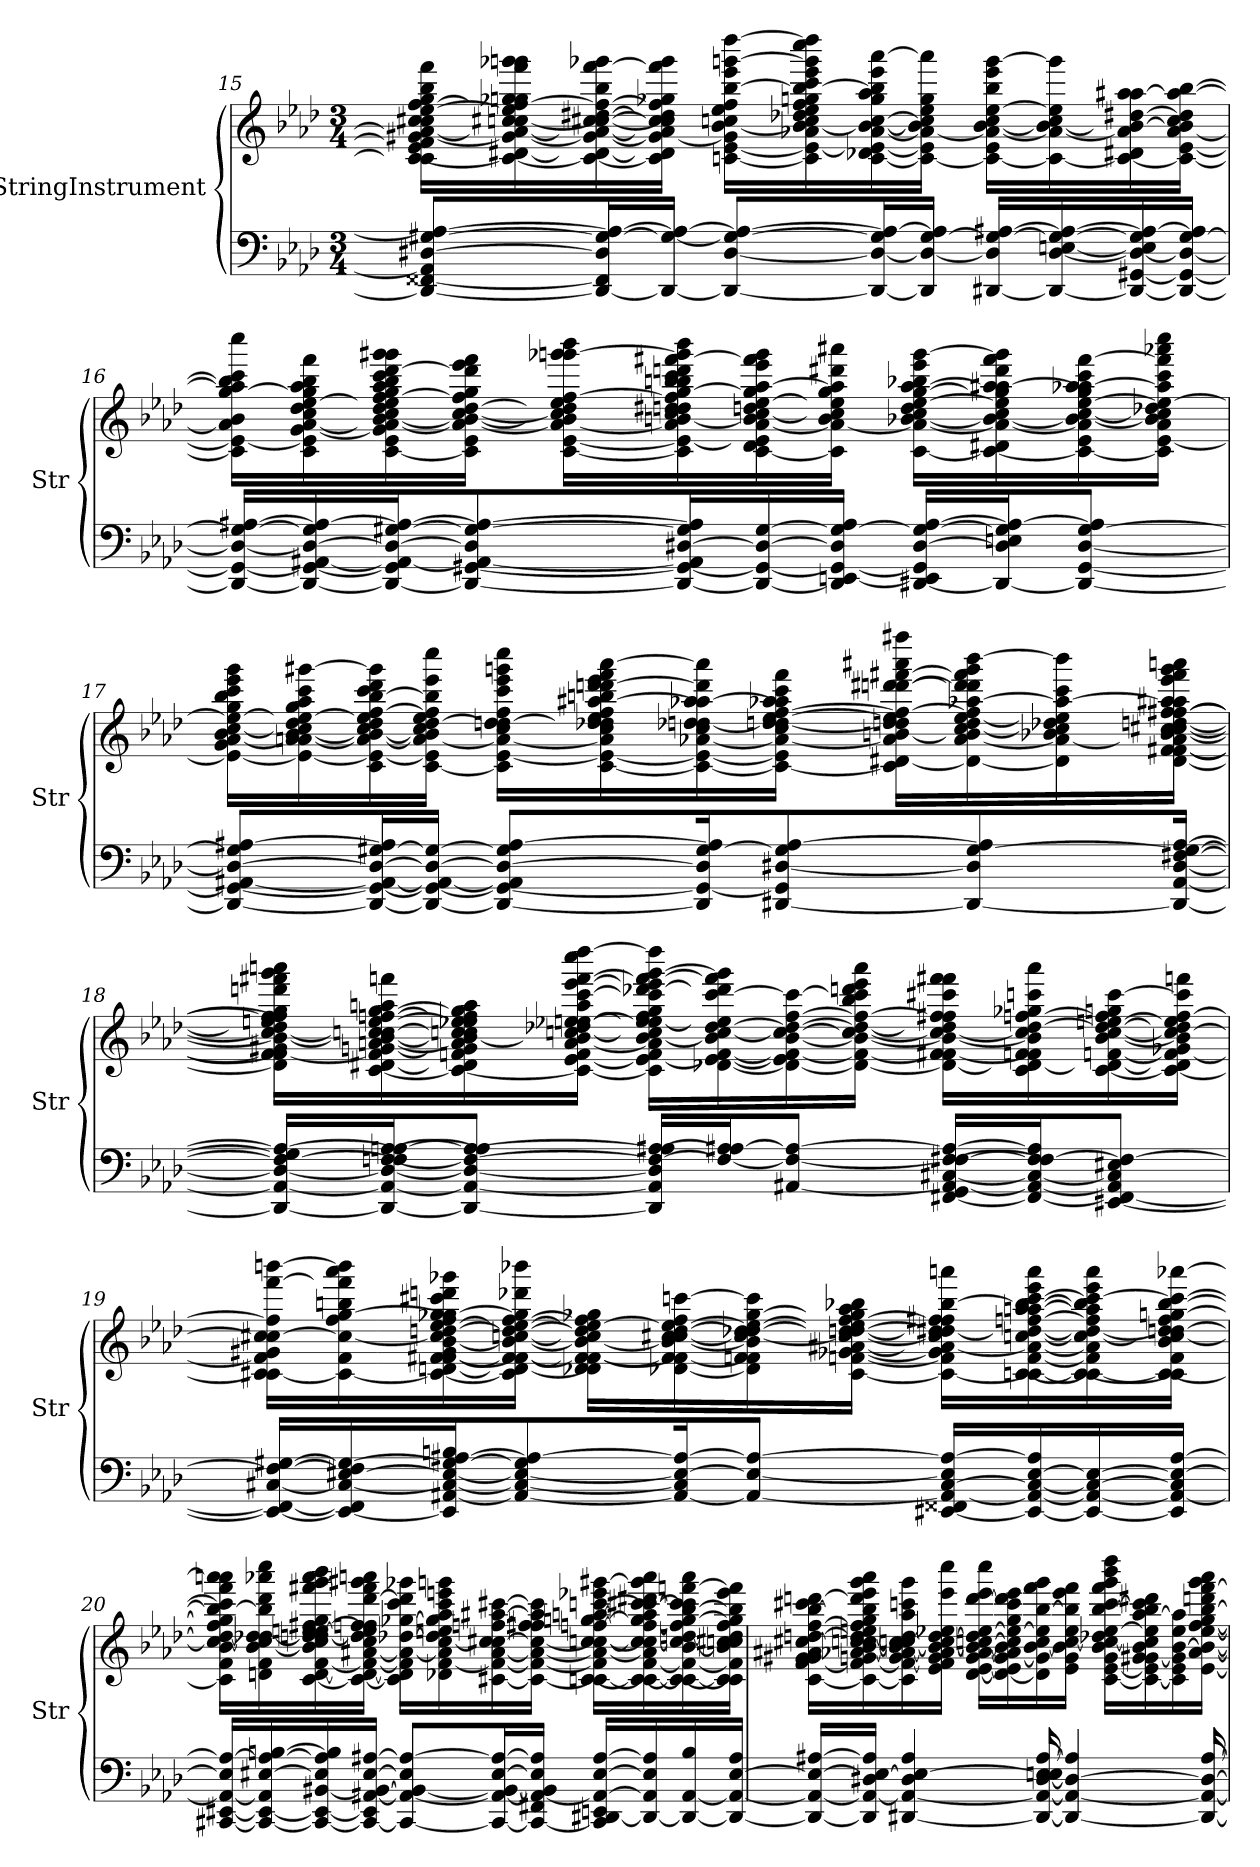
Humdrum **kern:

**kern	**kern
*part2	*part1
*staff2	*staff1
*I"StringInstrument	*I"StringInstrument
*I'Str	*I'Str
!!LO:LB:g=z
*clefF4	*clefG2
*k[b-e-a-d-]	*k[b-e-a-d-]
*M3/4	*M3/4
=15	=15
8DD#/_ [8FF##X/ 8AA#/] [8D#X/ [8G#X/ 8A#/_L	[16c\ 16c#\] 16e-\ 16f\] [16g#X\ 16a#\_ 16cc\ 16cc#X\ [16ee-\ [16ff\ 16gg\ 16bb-\ 16fff\LL
.	16c\_ [16d#X\ 16g#\_ 16a#\_ [16ccn\ 16cc#X\ 16ee-\] 16ff\_ 16gg-X\ 16ggn\ 16fff\ 16ggg-X\ 16gggn\
16DD#/_ 16FF##/] 16D#/] 16G#/_ 16A#/_L	16c\_ 16d#\_ 16g#\_ 16a#\_ 16cc\_ [16cc#X\ [16dd#X\ 16ff\_ 16bb-\ [16fff\ 16ggg-X\
16DD#/_ 16G#/_ 16A#/_JJ	16c\] 16d#\] 16g#\_ 16a#\] 16cc\] 16cc#\] 16dd#\] 16ff\] 16gg-X\ 16fff\] 16ggg-\JJ
8DD#/_ [8D#/ 8G#/_ 8A#/_L	[16cn\ [16e-\ 16g#\] [16b-\ 16ccn\ 16ee-\ 16ff\ [16bb-\ 16eee-\ [16gggn\ [16dddd-\LL
.	16c\] 16e-\_ 16a-X\ 16b-\_ 16cc\ 16dd-X\ 16ee-\ 16ff\ 16ggn\ 16bb-\_ 16ccc\ 16eee-\ 16ggg\] 16cccc\ 16dddd-\]
16DD#/_ 16D#/_ 16G#/] 16A#/_L	[16c\ 16d-X\ 16e-\_ [16a-\ 16b-\_ [16cc\ 16gg\ 16aa-\ 16bb-\] 16eee-\ [16aaa-\
16DD#/] 16D#/_ [16G#/ 16A#/]JJ	16c\_ 16e-\] 16a-\_ 16b-\] 16cc\] 16ee-\ 16gg\ 16aaa-\]JJ
[16DD#X/ 16D#/] 16G#/_ [16A#X/LL	16c\_ 16e-\ 16a-\_ [16b-\ 16cc\ [16ee-\ 16bb-\ 16eee-\ [16ggg\LL
16DD#/_ [16D#/ [16En/ 16G#/_ 16A#/_	16c\_ 16a-\_ 16b-\_ 16cc\ 16ee-\] 16ggg\]
16DD#/_ [16GG#X/ 16D#/_ 16E/] 16G#/] 16A#/_	16c\_ 16d#X\ 16a-\] 16b-\_ [16dd#X\ [16aa-\ 16aa#X\
16DD#/_ 16GG#/_ 16D#/_ [16G#/ 16A#/]JJ	16c\_ [16e-\ [16a-\ 16b-\] 16cc\ 16dd#\] 16aa-\_ [16bb-\JJ
!!LO:LB:g=z
=16	=16
16DD#/_ 16GG#/_ 16D#/_ 16G#/_ [16A#X/LL	16c\] 16e-\_ 16a-\] 16b-\ [16gg\ 16aa-\] 16bb-\] 16ccc\ 16cccc\LL
16DD#/_ 16GG#/_ [16AA#X/ 16D#/_ 16G#/] 16A#/_	16c\ 16e-\] [16g\ [16a-\ 16cc\ 16dd-\ [16ee-\ 16gg\] 16aa-\ 16bb-\ 16fff\
16DD#/_ 16GG#/] 16AA#/_ 16D#/_ [16G#X/ 16A#/_J	[16c\ 16e-\ 16g\] 16a-\_ [16b-\ 16cc\ 16dd-\ 16ee-\] [16ff\ 16gg\ 16aa-\ 16bb-\ 16ccc\ [16ddd-\ 16ggg\ 16ggg#X\
8DD#/_ [8GG#X/ 8AA#/_ 8D#/] 8G#/_ 8A#/_	16c\] 16e-\ 16a-\_ 16b-\_ [16cc\ [16dd-\ 16ff\] 16gg\ 16ddd-\] 16eee-\ 16fff\JJ
.	[16c\ [16e-\ 16a-\_ 16b-\] 16cc\] 16dd-\] 16ee-\ [16ff\ 16ggg-X\ [16gggn\ 16bbb-\LL
16DD#/_ 16GG#/_ 16AA#/] [16D#X/ 16G#/] 16A#/]L	16c\] 16e-\_ 16a-\] [16bn\ 16cc\ 16dd-\ 16ddn\ 16dd#X\ 16ff\] [16gg\ 16bb-\ 16bbn\ 16ccc\ 16dddn\ [16fff#X\ 16ggg\] 16bbb-\
16DD#/_ 16GG#/_ 16D#/_ [16G#/	[16c\ 16d-\ 16e-\] [16a-\ 16b\] [16cc\ 16ddn\ [16ee-\ 16gg\] [16aa-\ 16eee-\ 16fff#\] 16ggg\
16DD#/] [16EEn/ 16GG#/_ 16D#/] 16G#/_ 16A#/JJ	16c\] 16a-\_ 16b\ 16cc\] 16ee-\] 16gg\ 16aa-\] 16ddd#X\ 16aaa#X\JJ
[16DD#X/ 16EE/] 16GG#/] [16D#/ 16G#/_ [16A#/LL	[16c\ 16a-\_ [16b-X\ 16cc\ 16dd\ [16ee-\ [16gg\ [16aa-\ 16bb-X\ 16eee-\ [16ggg\LL
16DD#/_ 16D#/] 16En/ 16G#/] 16A#/_J	16c\_ 16d#X\ 16a-\_ 16b-\_ 16cc\ 16ee-\] 16gg\] 16aa-\] [16aa#X\ 16ddd#\ 16fff#\ 16ggg\]
8DD#/_ [8GG#/ [8D#/ [8G#/ 8A#/]J	16c\_ 16e-\ 16a-\] 16b-\_ [16cc\ [16ee-\ 16gg\ [16aa-X\ 16aa#\] 16ccc\ [16fff#\
.	16c\] [16e-\ 16a-\ 16b-\] 16cc\] 16dd-X\ 16ee-\_ 16aa-\] 16ccc\ 16fff#\] 16aaa-X\ 16cccc\JJ
!!LO:LB:g=z
=17	=17
8DD#/_ 8GG#/_ [8AA#X/ 8D#/_ 8G#/] [8A#X/L	16e-\_ 16g\ [16a-\ 16b-\ [16cc\ 16ee-\_ 16gg\ 16bb-\ 16ccc\ 16eee-\ 16ggg\LL
.	16e-\_ 16a-\_ 16an\ [16b-\ 16cc\] 16dd-\ 16ee-\_ 16gg\ 16aa-\ 16ccc\ [16ggg#X\
16DD#/_ 16GG#/_ 16AA#/_ 16D#/_ [16G#X/ 16A#/]L	16c\ 16e-\_ 16a-\_ 16b-\_ 16cc\ 16dd-\ 16ee-\] [16ff\ [16bb-\ 16ccc\ 16ddd-\ 16ggg#\]
16DD#/_ 16GG#/_ 16AA#/_ 16D#/_ 16G#/_JJ	[16c\ 16e-\] 16a-\_ 16b-\] 16cc\ [16dd-\ 16ee-\ 16ff\] 16bb-\] 16eee-\ 16cccc\JJ
8DD#/_ 8GG#/_ 8AA#/] 8D#/_ 8G#/] [8A#/L	16c\] [16e-\ 16a-\_ 16cc\ 16dd-\] [16ddn\ 16ff\ 16ccc\ 16eee-\ 16gggn\ 16cccc\LL
.	[16c\ 16e-\_ 16a-\] 16cc\ 16dd-X\ 16dd\] 16ee-\ 16ff\ [16aa#X\ 16bbn\ [16ddd-\ 16dddn\ 16eee-\ 16fff\ [16aaa-\
16DD#/] 16GG#/_ 16D#/] [16G#/ 16A#/]K	16c\_ 16e-\_ [16a-X\ 16cc\ [16dd-X\ 16ddn\ 16aa-X\ 16aa#\_ 16ddd-\] 16aaa-\]
[8DD#X/ 8GG#/] [8D#X/ 8G#/] [8A#/	16c\_ 16e-\] 16a-\_ 16cc\ 16dd-\_ 16ddn\ [16ee-\ [16ff\ 16aa-X\ 16aa#\] 16ccc\ 16fff\JJ
.	16c\] [16d#X\ 16a-\] [16bn\ 16dd-\] 16ddn\ 16ee-\] 16ff\_ [16dddn\ [16ddd#X\ [16fff#X\ 16aaa#X\ 16ffff#X\LL
8DD#/_ 8D#/] [8G#/ 8A#/]	16d#\_ [16a-\ 16b\] [16cc\ 16dd\ [16ee-\ 16ff\] [16aa-X\ 16ddd\] 16ddd#\] 16fff#\] 16ggg\ [16bbb-\
.	16d#\] 16a-\_ 16b-X\ 16cc\] 16dd-X\ 16ee-\] 16aa-\_ 16ccc\ 16bbb-\]
16DD#/_ [16AA#/ [16D#/ [16F#X/ 16G#/_ [16A#/Jk	[16d#\ [16f\ [16f#X\ 16a-\] [16b-\ 16cc\ [16cc#X\ [16ddn\ [16ff\ [16ff#X\ 16aa-\] 16aa#X\ 16eee-\ 16fff#\ 16ggg\ 16aaan\JJ
!!LO:PB:g=z
=18	=18
16DD#/_ 16AA#/_ 16D#/_ 16F#/_ 16G#/] 16A#/_LL	16d#\] 16f\] 16f#\_ 16g#X\ 16b-\_ 16cc#\_ 16dd\] 16een\ 16ff\] 16ff#\] 16gg\ 16dddn\ 16fff#X\ 16ggg\ 16aaan\LL
16DD#/_ 16AA#/_ 16D#/_ [16Fn/ 16F#/] [16An/ 16A#/_J	[16c\ [16d#X\ 16f#\] [16gn\ [16an\ 16b-\_ 16ccn\ 16cc#\_ [16ee\ [16ffn\ [16gg\ 16aan\ 16fffn\
8DD#/_ 8AA#/_ 8D#/_ 8F/_ 8A/_ 8A#/]J	16c\_ 16d#\] 16fn\ 16g\] 16a\] 16b-\_ 16ccn\ 16cc#\] 16ee-X\ 16ee\] 16ff\] 16gg\] 16aa\
.	16c\_ [16e-\ 16f\ [16a\ 16b-\] [16ccn\ 16dd-X\ [16ee-X\ [16een\ 16aa\ [16ccc\ [16eee-\ [16fff\ 16cccc\ [16dddd-\JJ
16DD#/] 16AA#/] 16D#/] 16F/_ 16A/_ 16A#X/LL	16c\] 16e-\_ 16f\ 16a\] [16b-\ 16cc\] 16ee-\] 16ee\_ 16ff\ 16gg\ 16ccc\] [16ddd-X\ 16eee-\] 16fff\_ [16ggg\ 16dddd-\]LL
16F/_ 16A/] [16A#X/J	[16d-X\ 16e-\_ [16f\ 16b-\] [16cc\ [16dd-\ 16ee\] [16ccc\ 16ddd-\] 16fff\] 16ggg\]
[8AA#X/ 8F/_ 8A#/_J	16d-\_ 16e-\] 16f\_ [16b-\ 16cc\_ 16dd-\_ [16ff\ 16ccc\_
.	16d-\_ 16f\_ 16b-\_ 16cc\_ 16dd-\_ 16ff\_ 16bb-\ 16ccc\] 16dddn\ 16eee-\ 16aaa\JJ
[16FF#X/ 16GG/ 16AA#/_ [16C#X/ 16F/_ [16F#X/ 16A#/_LL	16d-\_ 16f\] [16f#X\ 16b-\_ 16cc\_ 16dd-\] 16ff\] 16ff#X\ 16ccc#X\ 16fff\ 16fff#X\LL
16FF#/_ 16AA#/_ 16C#/_ 16F/] 16F#/_ 16A#/]J	16c\ 16d-\_ 16fn\ 16f#\] 16b-\] 16cc\] [16dd-\ [16ffn\ 16gg-X\ 16cccn\ 16aaa\
[8EE#X/ 8FF#/_ 8AA#/] 8C#/] 8E#X/ 8F#/_J	[16c\ 16d-\_ [16fn\ [16b-\ [16cc\ 16dd-\_ [16een\ 16ff\] 16ggn\ [16ccc\
.	16c\_ 16d-\] 16f\_ 16g-X\ 16b-\] 16cc\_ 16dd-\] 16ee\] [16ff\ 16ccc\] 16fffn\JJ
!!LO:LB:g=z
=19	=19
16EE#/_ 16FF#/_ [16C#X/ 16F#/_ [16G#X/LL	16c\] [16c#X\ 16f\] 16g#X\ 16cc\] [16cc#X\ 16ff\] [16fff\ [16bbbn\LL
16EE#/_ 16FF#/] 16C#/_ [16E#X/ 16F#/] 16G#/_	16c#\_ 16f\ 16cc#\_ 16ff\ [16gg\ 16bbn\ 16fff\] 16aaa-\ 16bbb\]
16EE#/] [16AA#X/ 16C#/_ 16E#/_ 16G#/_ [16A#X/ 16Bn/J	16c#\_ [16dn\ [16f\ [16f#X\ 16g#\ [16b-\ 16cc#\] [16ddn\ [16ee-\ 16ff\ [16gg-X\ 16gg\] 16ccc#X\ 16dddn\ 16ggg-X\
8AA#/_ 8C#/_ 8E#/_ 8G#/] 8A#/_	16c#\] 16d\_ 16f\_ 16f#\_ 16b-\_ [16ccn\ 16dd\_ 16ee-\_ [16ff\ 16gg-\] 16ddd-X\ 16bbb-X\JJ
.	16d-X\ 16d\] 16f\_ 16f#\_ 16b-\_ 16cc\] 16dd\] 16ee-\_ 16ff\] 16gg-X\LL
16AA#/_ 16C#/] 16E#/_ 16A#/_K	[16d-X\ 16f\] 16f#\_ 16b-\_ [16cc\ 16cc#X\ [16dd\ 16ee-\_ 16ff\ [16cccn\
8AA#/_ 8E#/_ 8A#/_J	16d-\] 16fn\ 16f#\] 16b-\] 16cc\_ [16dd-X\ 16dd\] 16ee-\_ [16gg-\ 16ccc\]
.	[16c#\ [16fn\ [16g-X\ [16a#X\ 16cc\_ 16dd-\_ [16ddn\ 16ee-\] [16ff\ 16gg-\] 16aa-\ 16bb-X\JJ
[16EE#X/ 16FF##X/ 16AA#/_ [16C#/ 16E#/] 16A#/_LL	16c#\_ 16f\] 16g-\] 16a#\_ 16cc\] 16dd-\_ 16dd\] 16dd#X\ 16ff\] 16ff#X\ [16bb-\ 16aaan\LL
16EE#/_ 16AA#/_ 16C#/_ [16E#/ 16A#/]	[16cn\ 16c#\_ [16f\ 16a#\_ [16ccn\ 16dd-\_ [16ffn\ [16aa-\ 16aan\ 16bb-\_ [16ccc\ 16eee-\ 16aaa\
16EE#/_ 16AA#/_ 16C#/_ 16E#/_	16c\_ 16c#\_ 16f\] 16a#\] 16cc\_ 16dd-\_ 16ff\] 16aa-\] 16bb-\] 16ccc\_ 16eee-\ 16aaa\
16EE#/] 16AA#/_ 16C#/] 16E#/_ [16A#/JJ	16c\_ 16c#\] 16f\ 16b-\ 16cc\_ 16dd-\] [16ddn\ 16ff\ [16ggn\ [16bb-\ 16ccc\_ [16aaa-X\JJ
!!LO:LB:g=z
=20	=20
[16CC#X/ [16EE#X/ 16AA#/_ 16E#/] 16A#/_LL	16c\] 16f\ 16b-\ 16cc\_ 16dd\_ 16ff\ 16gg\] 16bb-\_ 16ccc\] 16fff\ 16aaa-\] 16aaan\LL
16CC#/_ 16EE#/_ 16AA#/] [16E#X/ 16A#/_ [16Bn/	16dn\ 16f\ [16b-\ 16cc\] [16dd-X\ 16dd\] 16bb-\] 16ddd-\ 16aaa-X\ 16cccc\
16CC#/_ 16EE#/_ [16BB#X/ 16E#/] 16A#/] 16B/]	[16c\ [16d\ [16f\ 16b-\] 16cc\ 16dd-\] [16ddn\ [16ee-\ 16een\ [16ff#X\ 16gg\ [16fff#X\ 16ggg\ 16aaa-\ 16bbb-\
16CC#/_ 16EE#/] [16AA#X/ 16BB#/_ [16E#/ [16A#X/JJ	16c\_ 16d\_ 16f\_ [16a#X\ 16cc\ 16dd\] 16ee-\] 16ffn\ 16ff#\] [16ddd-\ 16fff#\] 16ggg#X\ 16aaan\JJ
8CC#/_ 8AA#/_ 8BB#/_ 8E#/] 8A#/_L	16c\] 16d\] 16f\] 16a#\_ [16dd-X\ [16gg-X\ 16ccc\ 16ddd-\] 16ggg-X\LL
.	16d-X\ [16f\ 16a#\] [16cc\ 16dd-\] 16een\ 16gg-\] 16aa-\ 16ccc\ 16eeen\ 16gggn\
16CC#/_ 16AA#/_ 16BB#/_ [16E#/ 16A#/_L	[16c#X\ 16f\_ [16a#\ 16cc\] [16cc#X\ [16ffn\ [16aa#X\ [16ccc#X\
16CC#/_ 16FF#X/ 16AA#/_ 16BB#/] 16E#/] 16A#/]JJ	16c#\_ 16f\_ 16a#\_ 16cc#\_ 16ff\] 16ff#X\ 16aa#\] 16ccc#\]JJ
16CC#/] [16DD#X/ 16EEn/ 16AA#/_ [16E#/ [16A#/LL	[16cn\ 16c#\_ 16f\] 16a#\_ [16ccn\ 16cc#\_ [16ffn\ [16ggn\ [16aan\ [16cccn\ 16eee-X\ [16ggg#X\LL
16DD#/_ 16AA#/] 16E#/] 16A#/]	16c\_ 16c#\_ [16f\ 16a#\] 16cc\] 16cc#\_ 16ff\_ 16gg\] 16aa\] 16ccc\_ [16ccc#X\ 16ddd#X\ 16ggg#\] 16aaa\
16DD#/_ [16AA#/ 16B/	16c\_ 16c#\_ 16f\_ [16b-\ 16cc#\] [16ddn\ 16ff\] [16gg\ [16bb-\ 16ccc\] 16ccc#\] [16fffn\ 16aaa\
16DD#/_ 16AA#/_ [16E#/ 16A#/JJ	16c\] 16c#\] 16f\] 16b-\] 16ccn\ 16cc#X\ 16dd\] 16ff\ 16gg\] 16bb-\] 16eee-\ 16fff\]JJ
!!LO:LB:g=z
=21	=21
16DD#/_ 16AA#/_ 16E#/_ [16A#X/LL	[16c\ [16f\ 16g\ 16g#X\ 16a#X\ [16cc#X\ [16ddn\ [16ff\ [16bb-\ 16ccc#X\ [16dddn\LL
16DD#/] 16AA#/_ 16D#X/ 16E#/_ 16A#/]JJ	16c\_ 16f\_ 16gn\ [16a-X\ [16b-\ 16ccn\ 16cc#\_ 16dd\_ 16een\ 16ff\] 16gg\ 16bb-\] 16ddd\] 16eee-\ 16ggg\ 16aaa-\
[4DD#X/ 4AA#/_ 4D#/ 4E#/_ 4A#/	16c\] 16f\_ 16g\ 16a-\_ 16b-\_ [16ccn\ 16cc#\] 16dd\] 16aa-\ 16cccn\ 16ggg\
.	16e-\ 16f\] 16g\ 16a-\] 16b-\_ 16cc\] [16dd\ 16ee-X\ 16eee-\ 16cccc\JJ
.	[16d-\ [16e-\ 16g\ [16a-\ 16b-\_ [16ccn\ 16dd\] [16ee-\ [16ddd\ 16eee-\ 16cccc\LL
.	16d-\_ 16e-\] [16g\ 16a-\] 16b-\] 16cc\] 16ee-\_ 16gg\ 16ccc\ 16ddd\] 16eee-\
16DD#/_ 16AA#/_ [16D#/ 16En/ 16E#/] [16A#/	16d-\] 16g\] [16b-\ 16cc\ 16ee-\] [16bb-\ 16fff\ 16ggg\
4DD#/_ 4AA#/_ 4D#/_ 4A#/]	16e-\ 16g\ 16b-\] [16cc\ 16ee-\ 16bb-\] 16eee-\ 16fff\JJ
.	[16c\ [16e-\ 16g\ 16b-\ 16cc\_ 16dd-X\ [16ee-\ [16bb-\ [16ccc\ 16fff\ 16ggg\ 16bbb-\ 16dddd-\LL
.	16c\_ 16e-\] 16g\ [16g#X\ 16b-\ 16cc\] 16ee-\] [16aa-\ 16bb-\] 16ccc\] 16ddd#X\
.	16c\] 16e-\ 16g#\] [16b-\ 16ee-\ 16aa-\]
16DD#/_ 16AA#/_ 16D#/_ [16A#/	[16e-\ [16a-\ 16b-\_ [16ee-\ [16ff\ 16gg\ [16bb-\ 16dddn\ [16fff\ 16ggg\ 16aaa-\JJ
=	=
*-	*-
